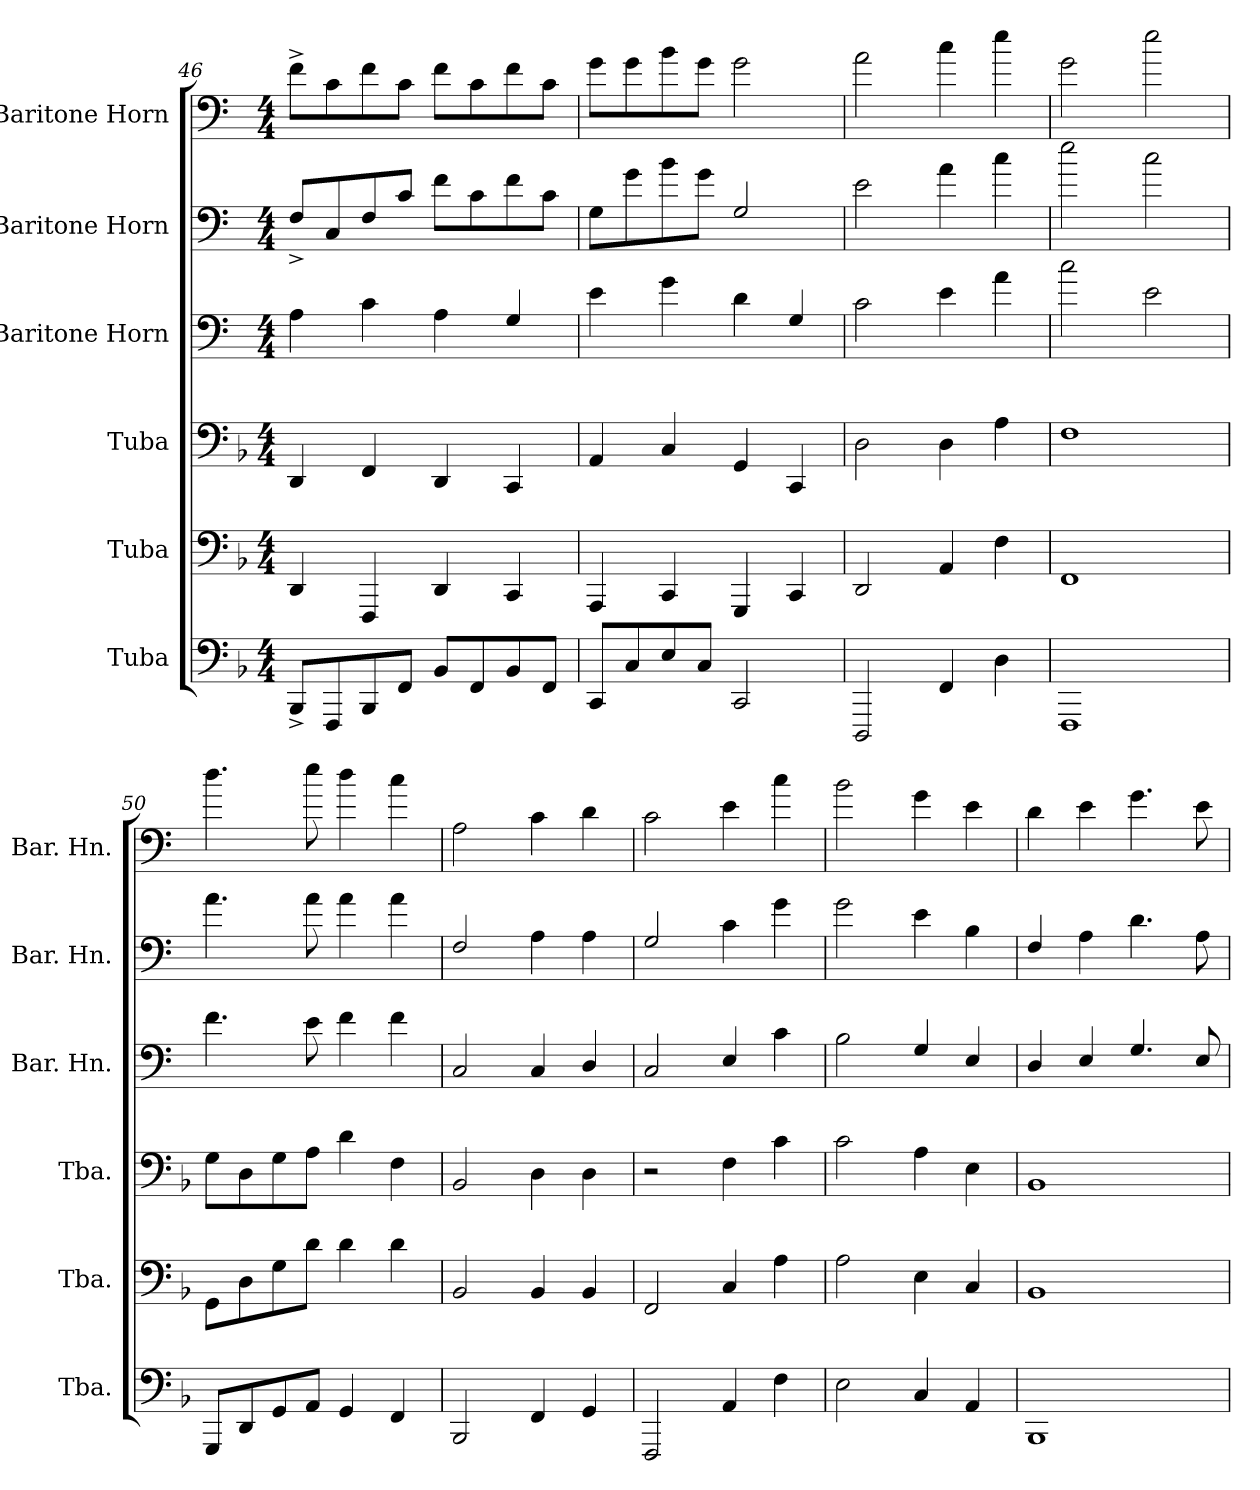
**kern	**kern	**kern	**kern	**kern	**kern
*part6	*part5	*part4	*part3	*part2	*part1
*staff6	*staff5	*staff4	*staff3	*staff2	*staff1
*I"Tuba	*I"Tuba	*I"Tuba	*I"Baritone Horn	*I"Baritone Horn	*I"Baritone Horn
*I'Tba.	*I'Tba.	*I'Tba.	*I'Bar. Hn.	*I'Bar. Hn.	*I'Bar. Hn.
*clefF4	*clefF4	*clefF4	*clefF4	*clefF4	*clefF4
*	*	*	*ITrd4c7	*ITrd4c7	*ITrd4c7
*k[b-]	*k[b-]	*k[b-]	*k[b-]	*k[b-]	*k[b-]
*M4/4	*M4/4	*M4/4	*M4/4	*M4/4	*M4/4
=46	=46	=46	=46	=46	=46
8BBB-^/L	4DD/	4DD/	4D\	8BB-^/L	8B-^\L
8FFF/	.	.	.	8FF/	8F\
8BBB-/	4FFF/	4FF/	4F\	8BB-/	8B-\
8FF/J	.	.	.	8F/J	8F\J
8BB-/L	4DD/	4DD/	4D\	8B-\L	8B-\L
8FF/	.	.	.	8F\	8F\
8BB-/	4CC/	4CC/	4C/	8B-\	8B-\
8FF/J	.	.	.	8F\J	8F\J
=47	=47	=47	=47	=47	=47
8CC/L	4AAA/	4AA/	4A\	8C\L	8c\L
8C/	.	.	.	8c\	8c\
8E/	4CC/	4C/	4c\	8e\	8e\
8C/J	.	.	.	8c\J	8c\J
2CC/	4GGG/	4GG/	4G\	2C/	2c\
.	4CC/	4CC/	4C/	.	.
!!LO:LB:g=z
=48	=48	=48	=48	=48	=48
2DDD/	2DD/	2D\	2F\	2A\	2d\
4FF/	4AA/	4D\	4A\	4d\	4f\
4D\	4F\	4A\	4d\	4f\	4a\
=49	=49	=49	=49	=49	=49
1FFF	1FF	1F	2f\	2a\	2c\
.	.	.	2A\	2f\	2a\
=50	=50	=50	=50	=50	=50
8GGG/L	8GG\L	8G\L	4.B-\	4.d\	4.g\
8DD/	8D\	8D\	.	.	.
8GG/	8G\	8G\	.	.	.
8AA/J	8d\J	8A\J	8A\	8d\	8a\
4GG/	4d\	4d\	4B-\	4d\	4g\
4FF/	4d\	4F\	4B-\	4d\	4f\
=51	=51	=51	=51	=51	=51
2BBB-/	2BB-/	2BB-/	2FF/	2BB-/	2D\
4FF/	4BB-/	4D\	4FF/	4D\	4F\
4GG/	4BB-/	4D\	4GG/	4D\	4G\
=52	=52	=52	=52	=52	=52
2FFF/	2FF/	2r	2FF/	2C/	2F\
4AA/	4C/	4F\	4AA/	4F\	4A\
4F\	4A\	4c\	4F\	4c\	4f\
=53	=53	=53	=53	=53	=53
2E\	2A\	2c\	2E\	2c\	2e\
4C/	4E\	4A\	4C/	4A\	4c\
4AA/	4C/	4E\	4AA/	4E\	4A\
=54	=54	=54	=54	=54	=54
1BBB-	1BB-	1BB-	4GG/	4BB-/	4G\
.	.	.	4AA/	4D\	4A\
.	.	.	4.C/	4.G\	4.c\
.	.	.	8AA/	8D\	8A\
=	=	=	=	=	=
*-	*-	*-	*-	*-	*-
